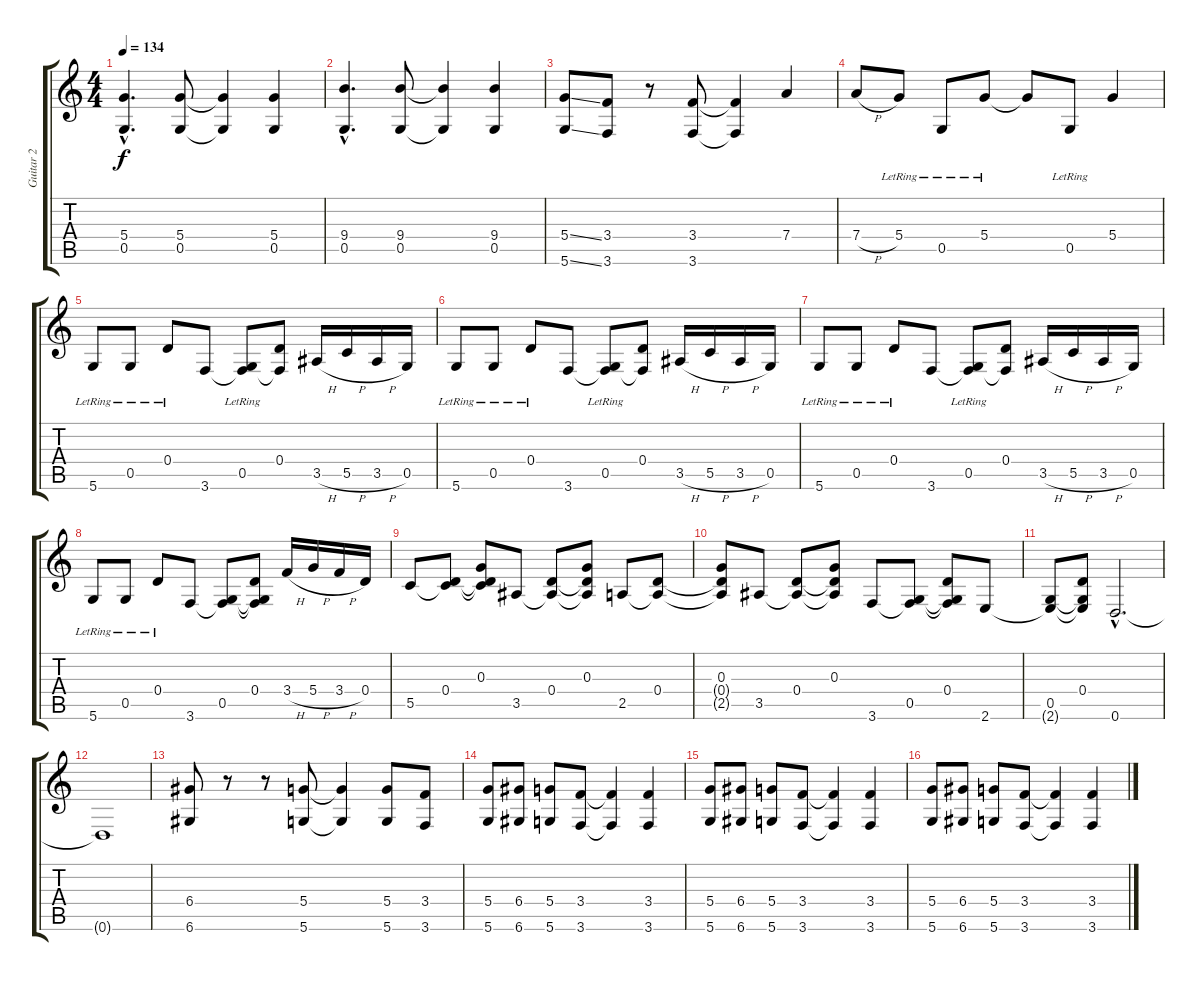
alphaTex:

\track ("Guitar 2" "Guitar 2") {instrument overdrivenguitar}
\staff {score tabs}
\tuning (E4 B3 G3 D3 G2 D2) {hide}
\ts (4 4)
\tempo 134
\clef g2
\ks c
(5.4{hac} 0.5{hac}).4{d dy f} (5.4 0.5).8 (5.4{t} 0.5{t}).4 (5.4 0.5).4 |
(9.4{hac} 0.5{hac}).4{d} (9.4 0.5).8 (9.4{t} 0.5{t}).4 (9.4 0.5).4 |
(5.4{ss} 5.6{ss}).8 (3.4 3.6).8 r.8 (3.4 3.6).8 (3.4{t} 3.6{t}).4 7.4.4 |
7.4{h}.8 5.4{lr}.8 0.5{lr}.8 5.4{lr}.8 5.4{t}.8 0.5{lr}.8 5.4.4 |
5.6{lr}.8 0.5{lr}.8 0.4{lr}.8 3.6.8 (0.5{lr} 3.6{t}).8 (0.4 3.6{t}).8 3.5{h}.16 5.5{h}.16 3.5{h}.16 0.5.16 |
5.6{lr}.8 0.5{lr}.8 0.4{lr}.8 3.6.8 (0.5{lr} 3.6{t}).8 (0.4 3.6{t}).8 3.5{h}.16 5.5{h}.16 3.5{h}.16 0.5.16 |
5.6{lr}.8 0.5{lr}.8 0.4{lr}.8 3.6.8 (0.5{lr} 3.6{t}).8 (0.4 3.6{t}).8 3.5{h}.16 5.5{h}.16 3.5{h}.16 0.5.16 |
5.6{lr}.8 0.5{lr}.8 0.4{lr}.8 3.6.8 (0.5 3.6{t}).8 (0.4 0.5{t} 3.6{t}).8 3.4{h}.16 5.4{h}.16 3.4{h}.16 0.4.16 |
5.5.8 (0.4 5.5{t}).8 (0.3 0.4{t} 5.5{t}).8 3.5.8 (0.4 3.5{t}).8 (0.3 0.4{t} 3.5{t}).8 2.5.8 (0.4 2.5{t}).8 |
(0.3 0.4{t} 2.5{t}).8 3.5.8 (0.4 3.5{t}).8 (0.3 0.4{t} 3.5{t}).8 3.6.8 (0.5 3.6{t}).8 (0.4 0.5{t} 3.6{t}).8 2.6.8 |
(0.5 2.6{t}).8 (0.4 0.5{t} 2.6{t}).8 0.6{hac}.2{d} |
0.6{t}.1 |
(6.4 6.6).8 r.8 r.8 (5.4 5.6).8 (5.4{t} 5.6{t}).4 (5.4 5.6).8 (3.4 3.6).8 |
(5.4 5.6).8 (6.4 6.6).8 (5.4 5.6).8 (3.4 3.6).8 (3.4{t} 3.6{t}).4 (3.4 3.6).4 |
(5.4 5.6).8 (6.4 6.6).8 (5.4 5.6).8 (3.4 3.6).8 (3.4{t} 3.6{t}).4 (3.4 3.6).4 |
(5.4 5.6).8 (6.4 6.6).8 (5.4 5.6).8 (3.4 3.6).8 (3.4{t} 3.6{t}).4 (3.4 3.6).4
